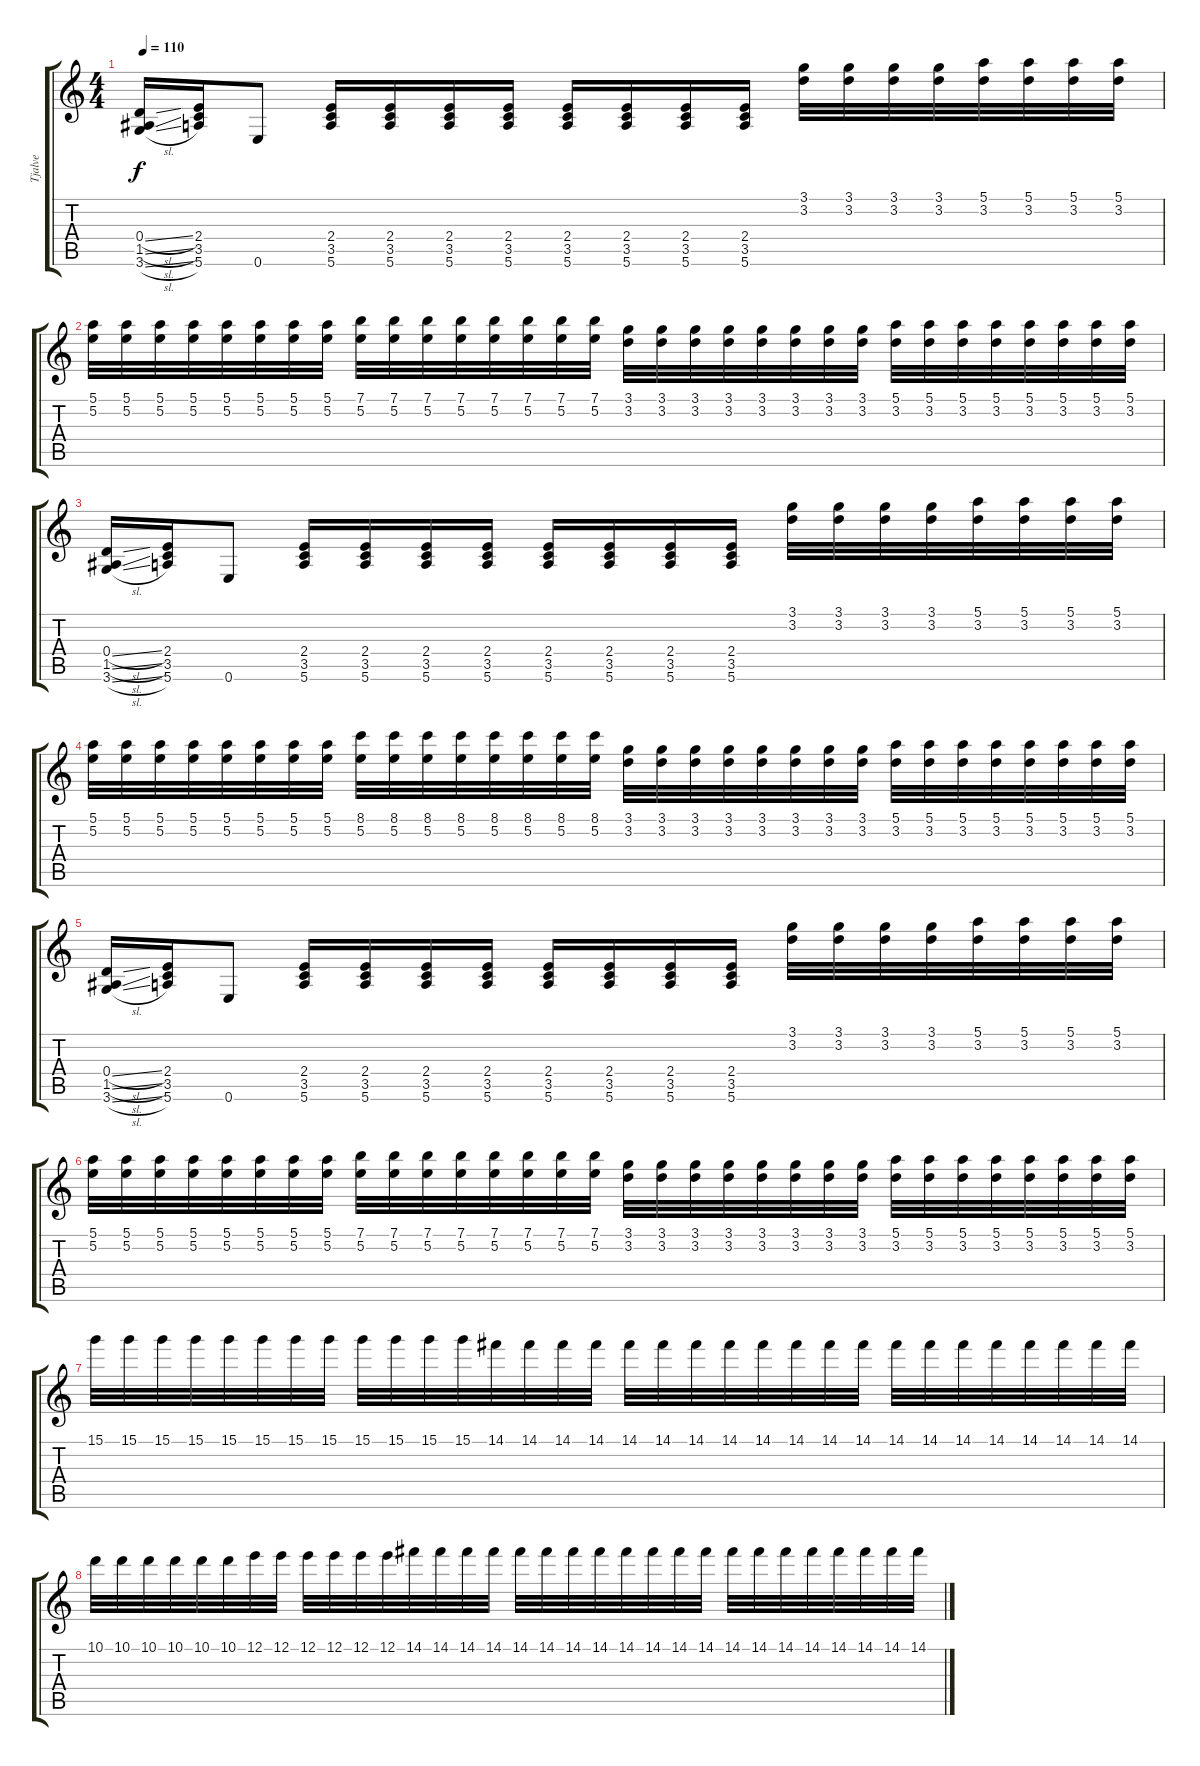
\track ("Tjalve" "Tjalve") {instrument distortionguitar}
\staff {score tabs}
\tuning (E4 B3 G3 D3 A2 E2) {hide}
\ts (4 4)
\tempo 110
\clef g2
\ks c
(0.4{sl} 1.5{sl} 3.6{sl}).16{dy f} (2.4 3.5 5.6).16 0.6.8 (2.4 3.5 5.6).16 (2.4 3.5 5.6).16 (2.4 3.5 5.6).16 (2.4 3.5 5.6).16 (2.4 3.5 5.6).16 (2.4 3.5 5.6).16 (2.4 3.5 5.6).16 (2.4 3.5 5.6).16 (3.1 3.2).32 (3.1 3.2).32 (3.1 3.2).32 (3.1 3.2).32 (5.1 3.2).32 (5.1 3.2).32 (5.1 3.2).32 (5.1 3.2).32 |
(5.1 5.2).32 (5.1 5.2).32 (5.1 5.2).32 (5.1 5.2).32 (5.1 5.2).32 (5.1 5.2).32 (5.1 5.2).32 (5.1 5.2).32 (7.1 5.2).32 (7.1 5.2).32 (7.1 5.2).32 (7.1 5.2).32 (7.1 5.2).32 (7.1 5.2).32 (7.1 5.2).32 (7.1 5.2).32 (3.1 3.2).32 (3.1 3.2).32 (3.1 3.2).32 (3.1 3.2).32 (3.1 3.2).32 (3.1 3.2).32 (3.1 3.2).32 (3.1 3.2).32 (5.1 3.2).32 (5.1 3.2).32 (5.1 3.2).32 (5.1 3.2).32 (5.1 3.2).32 (5.1 3.2).32 (5.1 3.2).32 (5.1 3.2).32 |
(0.4{sl} 1.5{sl} 3.6{sl}).16 (2.4 3.5 5.6).16 0.6.8 (2.4 3.5 5.6).16 (2.4 3.5 5.6).16 (2.4 3.5 5.6).16 (2.4 3.5 5.6).16 (2.4 3.5 5.6).16 (2.4 3.5 5.6).16 (2.4 3.5 5.6).16 (2.4 3.5 5.6).16 (3.1 3.2).32 (3.1 3.2).32 (3.1 3.2).32 (3.1 3.2).32 (5.1 3.2).32 (5.1 3.2).32 (5.1 3.2).32 (5.1 3.2).32 |
(5.1 5.2).32 (5.1 5.2).32 (5.1 5.2).32 (5.1 5.2).32 (5.1 5.2).32 (5.1 5.2).32 (5.1 5.2).32 (5.1 5.2).32 (8.1 5.2).32 (8.1 5.2).32 (8.1 5.2).32 (8.1 5.2).32 (8.1 5.2).32 (8.1 5.2).32 (8.1 5.2).32 (8.1 5.2).32 (3.1 3.2).32 (3.1 3.2).32 (3.1 3.2).32 (3.1 3.2).32 (3.1 3.2).32 (3.1 3.2).32 (3.1 3.2).32 (3.1 3.2).32 (5.1 3.2).32 (5.1 3.2).32 (5.1 3.2).32 (5.1 3.2).32 (5.1 3.2).32 (5.1 3.2).32 (5.1 3.2).32 (5.1 3.2).32 |
(0.4{sl} 1.5{sl} 3.6{sl}).16 (2.4 3.5 5.6).16 0.6.8 (2.4 3.5 5.6).16 (2.4 3.5 5.6).16 (2.4 3.5 5.6).16 (2.4 3.5 5.6).16 (2.4 3.5 5.6).16 (2.4 3.5 5.6).16 (2.4 3.5 5.6).16 (2.4 3.5 5.6).16 (3.1 3.2).32 (3.1 3.2).32 (3.1 3.2).32 (3.1 3.2).32 (5.1 3.2).32 (5.1 3.2).32 (5.1 3.2).32 (5.1 3.2).32 |
(5.1 5.2).32 (5.1 5.2).32 (5.1 5.2).32 (5.1 5.2).32 (5.1 5.2).32 (5.1 5.2).32 (5.1 5.2).32 (5.1 5.2).32 (7.1 5.2).32 (7.1 5.2).32 (7.1 5.2).32 (7.1 5.2).32 (7.1 5.2).32 (7.1 5.2).32 (7.1 5.2).32 (7.1 5.2).32 (3.1 3.2).32 (3.1 3.2).32 (3.1 3.2).32 (3.1 3.2).32 (3.1 3.2).32 (3.1 3.2).32 (3.1 3.2).32 (3.1 3.2).32 (5.1 3.2).32 (5.1 3.2).32 (5.1 3.2).32 (5.1 3.2).32 (5.1 3.2).32 (5.1 3.2).32 (5.1 3.2).32 (5.1 3.2).32 |
15.1.32 15.1.32 15.1.32 15.1.32 15.1.32 15.1.32 15.1.32 15.1.32 15.1.32 15.1.32 15.1.32 15.1.32 14.1.32 14.1.32 14.1.32 14.1.32 14.1.32 14.1.32 14.1.32 14.1.32 14.1.32 14.1.32 14.1.32 14.1.32 14.1.32 14.1.32 14.1.32 14.1.32 14.1.32 14.1.32 14.1.32 14.1.32 |
10.1.32 10.1.32 10.1.32 10.1.32 10.1.32 10.1.32 12.1.32 12.1.32 12.1.32 12.1.32 12.1.32 12.1.32 14.1.32 14.1.32 14.1.32 14.1.32 14.1.32 14.1.32 14.1.32 14.1.32 14.1.32 14.1.32 14.1.32 14.1.32 14.1.32 14.1.32 14.1.32 14.1.32 14.1.32 14.1.32 14.1.32 14.1.32
